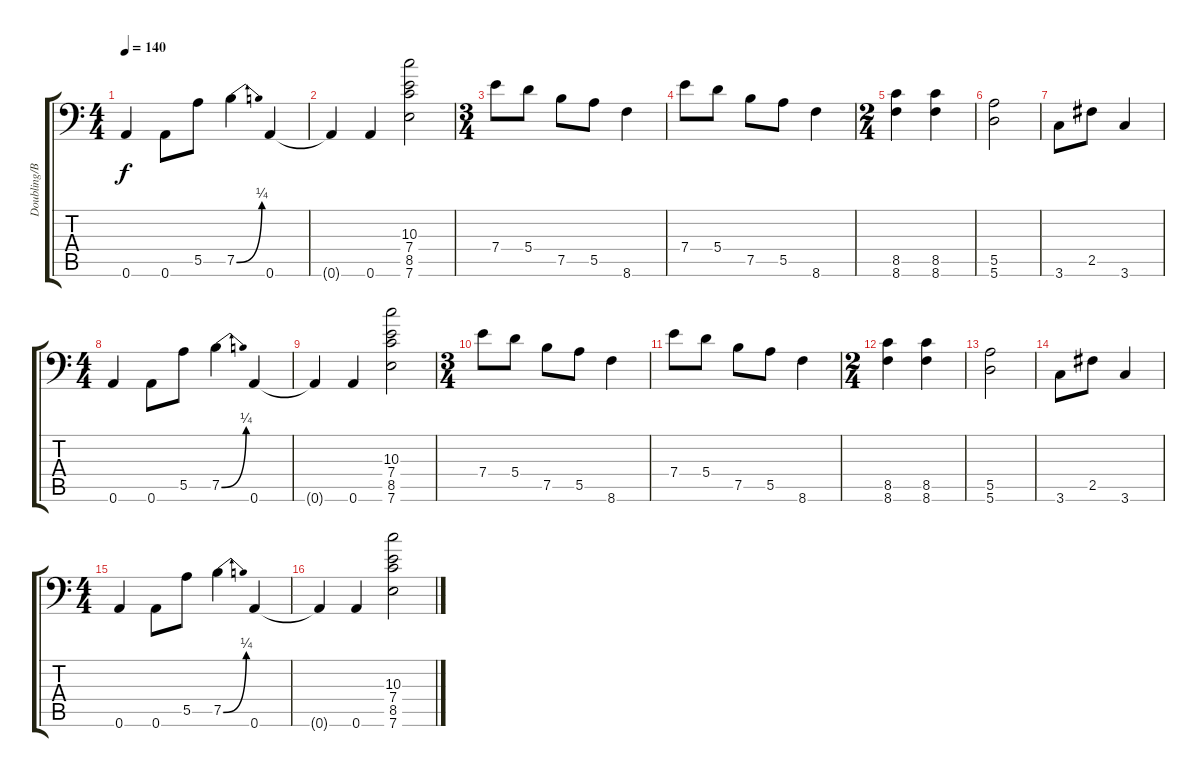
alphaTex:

\track ("Doubling/Backup" "Doubling/B") {instrument electricguitarclean}
\staff {score tabs}
\tuning (B3 Gb3 D3 A2 E2 A1) {hide}
\ts (4 4)
\tempo 140
\clef f4
\ks c
0.6.4{dy f} 0.6.8 5.5.8 7.5{be (bend 0 0 60 1)}.4 0.6.4 |
0.6{t}.4 0.6.4 (10.3 7.4 8.5 7.6).2 |
\ts (3 4)
7.4.8 5.4.8 7.5.8 5.5.8 8.6.4 |
7.4.8 5.4.8 7.5.8 5.5.8 8.6.4 |
\ts (2 4)
(8.5 8.6).4 (8.5 8.6).4 |
(5.5 5.6).2 |
3.6.8 2.5.8 3.6.4 |
\ts (4 4)
0.6.4 0.6.8 5.5.8 7.5{be (bend 0 0 60 1)}.4 0.6.4 |
0.6{t}.4 0.6.4 (10.3 7.4 8.5 7.6).2 |
\ts (3 4)
7.4.8 5.4.8 7.5.8 5.5.8 8.6.4 |
7.4.8 5.4.8 7.5.8 5.5.8 8.6.4 |
\ts (2 4)
(8.5 8.6).4 (8.5 8.6).4 |
(5.5 5.6).2 |
3.6.8 2.5.8 3.6.4 |
\ts (4 4)
0.6.4 0.6.8 5.5.8 7.5{be (bend 0 0 60 1)}.4 0.6.4 |
0.6{t}.4 0.6.4 (10.3 7.4 8.5 7.6).2
